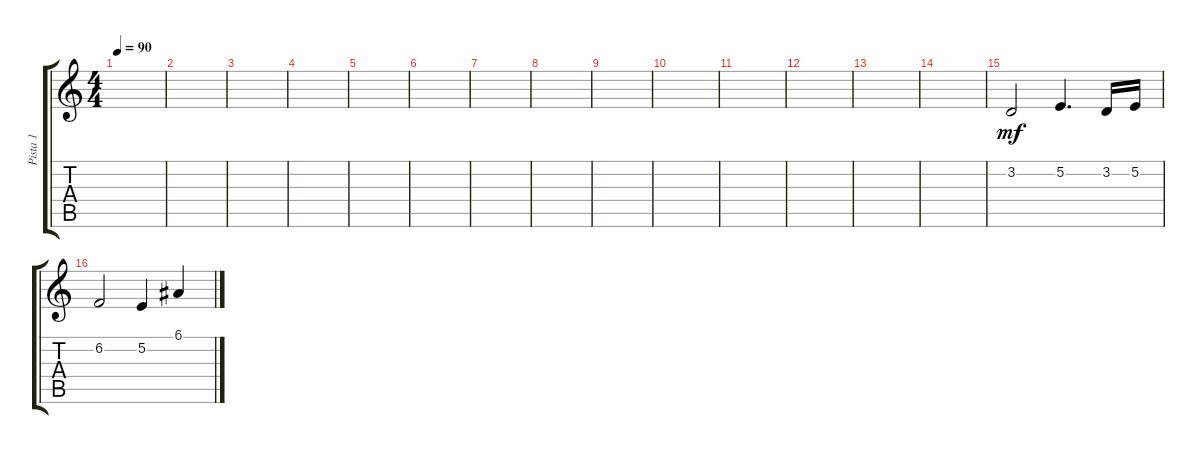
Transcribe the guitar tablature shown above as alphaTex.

\track ("Pista 1" "Pista 1") {instrument tenorsax}
\staff {score tabs}
\tuning (E4 B3 G3 D3 A2 E2) {hide}
\ts (4 4)
\tempo 90
\clef g2
\ks c
|
|
|
|
|
|
|
|
|
|
|
|
|
|
3.2.2{dy mf} 5.2.4{d} 3.2.16 5.2.16 |
6.2.2 5.2.4 6.1.4
